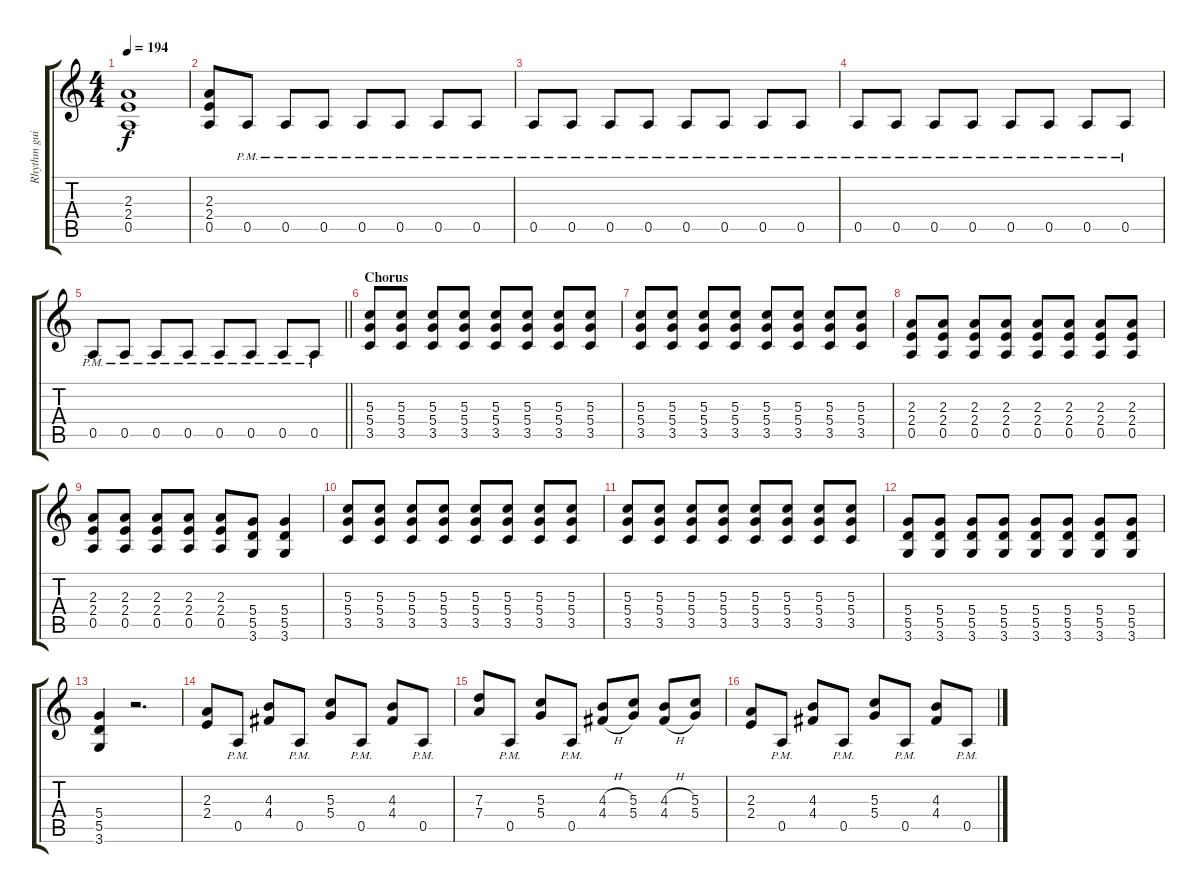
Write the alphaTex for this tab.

\track ("Rhythm guitar" "Rhythm gui") {instrument distortionguitar}
\staff {score tabs}
\tuning (E4 B3 G3 D3 A2 E2) {hide}
\ts (4 4)
\tempo 194
\clef g2
\ks c
(2.3{t} 2.4{t} 0.5{t}).1{dy f} |
(2.3 2.4 0.5).8 0.5{pm}.8 0.5{pm}.8 0.5{pm}.8 0.5{pm}.8 0.5{pm}.8 0.5{pm}.8 0.5{pm}.8 |
0.5{pm}.8 0.5{pm}.8 0.5{pm}.8 0.5{pm}.8 0.5{pm}.8 0.5{pm}.8 0.5{pm}.8 0.5{pm}.8 |
0.5{pm}.8 0.5{pm}.8 0.5{pm}.8 0.5{pm}.8 0.5{pm}.8 0.5{pm}.8 0.5{pm}.8 0.5{pm}.8 |
\barLineRight lightlight
0.5{pm}.8 0.5{pm}.8 0.5{pm}.8 0.5{pm}.8 0.5{pm}.8 0.5{pm}.8 0.5{pm}.8 0.5{pm}.8 |
\section ("" "Chorus")
(5.3 5.4 3.5).8 (5.3 5.4 3.5).8 (5.3 5.4 3.5).8 (5.3 5.4 3.5).8 (5.3 5.4 3.5).8 (5.3 5.4 3.5).8 (5.3 5.4 3.5).8 (5.3 5.4 3.5).8 |
(5.3 5.4 3.5).8 (5.3 5.4 3.5).8 (5.3 5.4 3.5).8 (5.3 5.4 3.5).8 (5.3 5.4 3.5).8 (5.3 5.4 3.5).8 (5.3 5.4 3.5).8 (5.3 5.4 3.5).8 |
(2.3 2.4 0.5).8 (2.3 2.4 0.5).8 (2.3 2.4 0.5).8 (2.3 2.4 0.5).8 (2.3 2.4 0.5).8 (2.3 2.4 0.5).8 (2.3 2.4 0.5).8 (2.3 2.4 0.5).8 |
(2.3 2.4 0.5).8 (2.3 2.4 0.5).8 (2.3 2.4 0.5).8 (2.3 2.4 0.5).8 (2.3 2.4 0.5).8 (5.4 5.5 3.6).8 (5.4 5.5 3.6).4 |
(5.3 5.4 3.5).8 (5.3 5.4 3.5).8 (5.3 5.4 3.5).8 (5.3 5.4 3.5).8 (5.3 5.4 3.5).8 (5.3 5.4 3.5).8 (5.3 5.4 3.5).8 (5.3 5.4 3.5).8 |
(5.3 5.4 3.5).8 (5.3 5.4 3.5).8 (5.3 5.4 3.5).8 (5.3 5.4 3.5).8 (5.3 5.4 3.5).8 (5.3 5.4 3.5).8 (5.3 5.4 3.5).8 (5.3 5.4 3.5).8 |
(5.4 5.5 3.6).8 (5.4 5.5 3.6).8 (5.4 5.5 3.6).8 (5.4 5.5 3.6).8 (5.4 5.5 3.6).8 (5.4 5.5 3.6).8 (5.4 5.5 3.6).8 (5.4 5.5 3.6).8 |
(5.4 5.5 3.6).4 r.2{d} |
(2.3 2.4).8 0.5{pm}.8 (4.3 4.4).8 0.5{pm}.8 (5.3 5.4).8 0.5{pm}.8 (4.3 4.4).8 0.5{pm}.8 |
(7.3 7.4).8 0.5{pm}.8 (5.3 5.4).8 0.5{pm}.8 (4.3{h} 4.4{h}).8 (5.3 5.4).8 (4.3{h} 4.4{h}).8 (5.3 5.4).8 |
(2.3 2.4).8 0.5{pm}.8 (4.3 4.4).8 0.5{pm}.8 (5.3 5.4).8 0.5{pm}.8 (4.3 4.4).8 0.5{pm}.8
